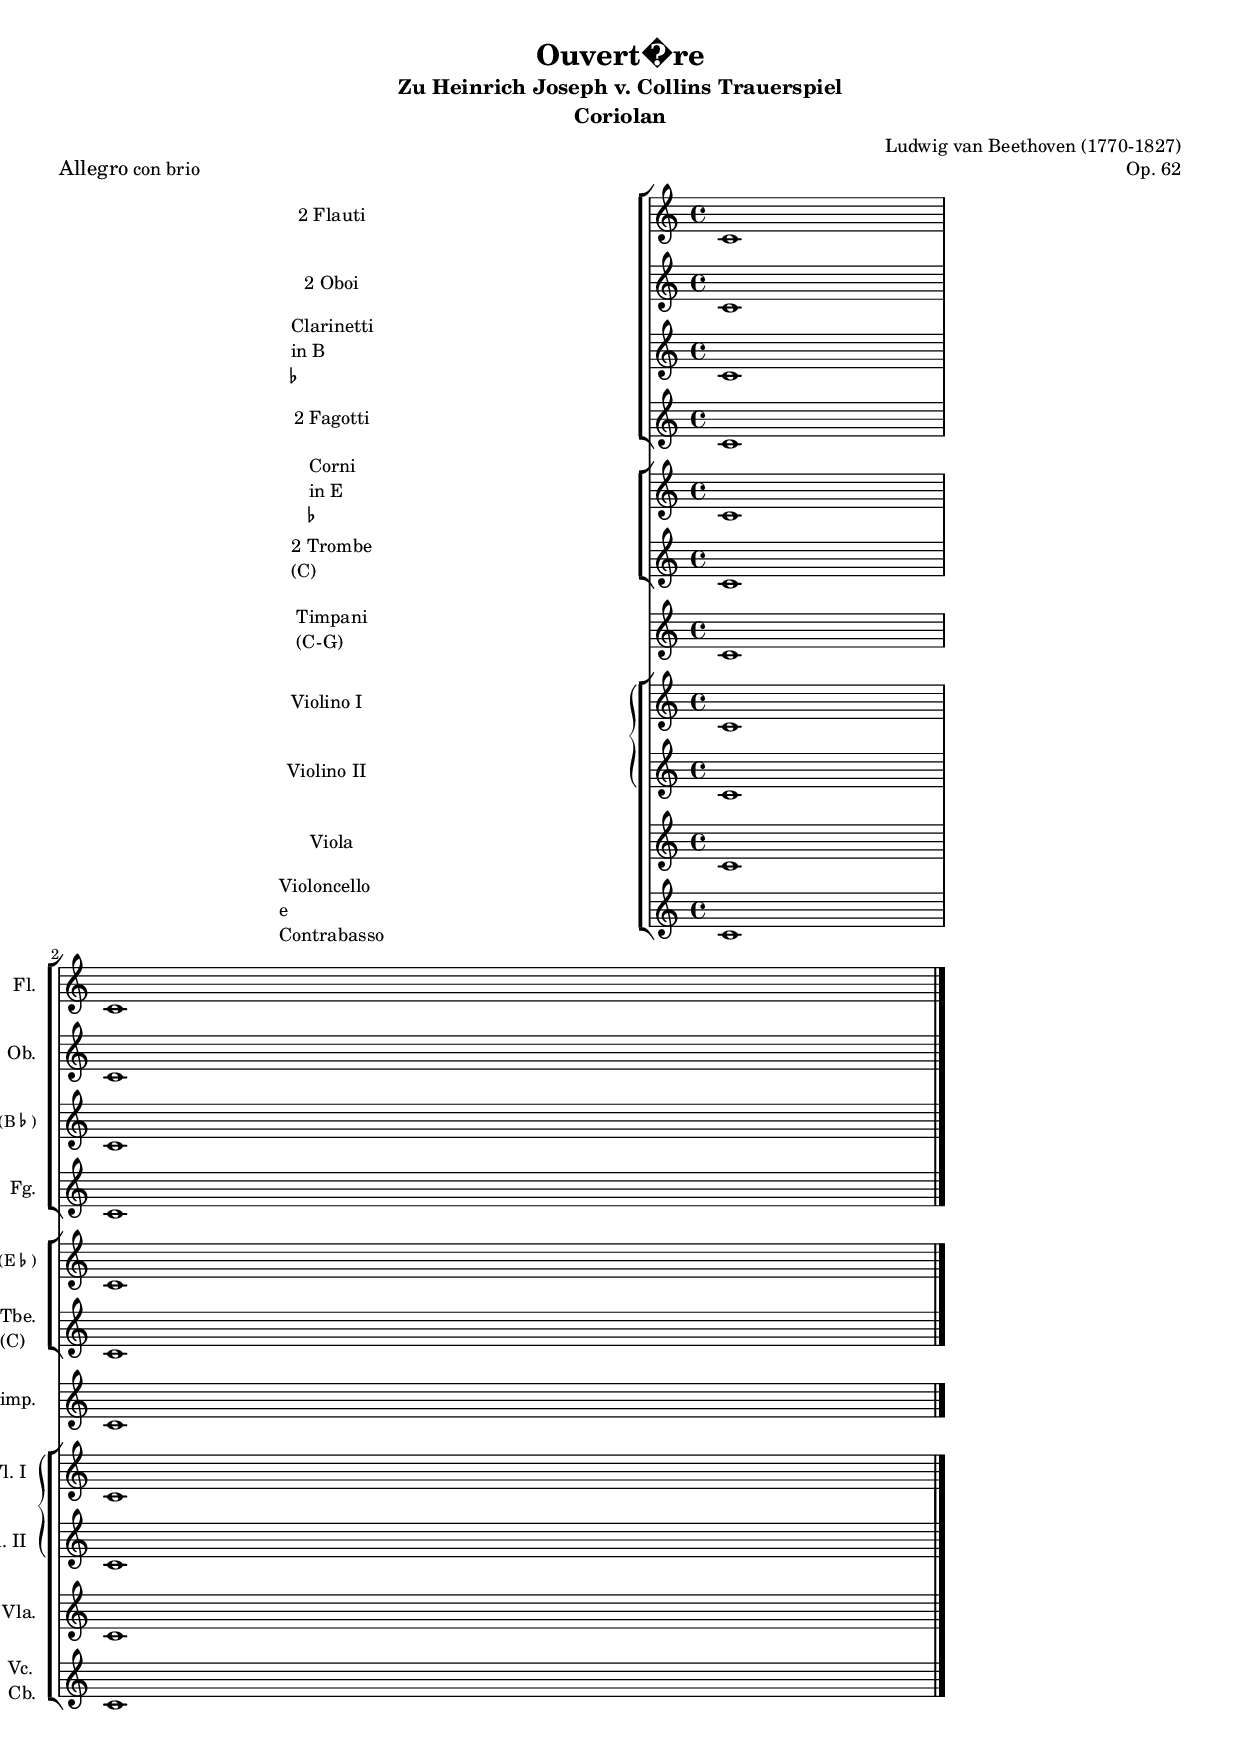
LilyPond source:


\version "2.3.4"


% Ugh, we need to override some LaTeX titling stuff
\header {
  title =	"Ouvert�re"
  subtitle =	"Zu Heinrich Joseph v. Collins Trauerspiel"
  subsubtitle =	\markup { \large \bold "Coriolan" }
  opus = "Op. 62"
  piece = \markup { \large Allegro con brio }
  composer = 	 "Ludwig van Beethoven (1770-1827)"

texidoc = "@cindex Orchestra Score
@cindex Coriolan Score
In an orchestral score (Beethoven's Coriolan overture), there are 
different instrument groups, and some of the instruments may be
transposed. Instruments are indicated either with a long or short name.
" }

#(set-global-staff-size 16)

raisedFlat = \markup { \raise #0.4 \smaller \smaller \flat  }



flauti =  \relative c' {
  \set Staff.instrument = #"2 Flauti"
  \set Staff.instr = #"Fl."
  \time 4/4
  c1 
  \break c
%  \break c
%  \break c
  \bar"|."
}

oboi =  \relative c' {
  \set Staff.instrument = #"2 Oboi"
  \set Staff.instr = #"Ob."
  c1 c
}

clarinetti =  \relative c' {
    \set Staff.instrument = \markup { \column < "Clarinetti" { "in B" \raisedFlat } > }
    \set Staff.instr = \markup { \smaller  { "Cl(B" \raisedFlat ")" } }

  c1 c
}

fagotti =  \relative c' {
  \set Staff.instrument = #"2 Fagotti"
  \set Staff.instr = #"Fg."
  c1 c
}

corni =  \relative c' {
    \set Staff.instrument = \markup { \column < "Corni" { "in E" \raisedFlat } > }
    \set Staff.instr = \markup { \smaller  { "Cor(E" \raisedFlat ")" } }

  c1 c
}

trombe =  \relative c' {
  \set Staff.instrument = \markup \column < "2 Trombe" "(C)" >
  \set Staff.instr = \markup \column <  "Tbe." "(C)" >

  c1 c
}

timpani =  \relative c' {
  \set Staff.instrument = \markup \column < "Timpani" "(C-G)" >
  \set Staff.instr = #"Timp."

  c1 c
}

violinoI =  \relative c' {
  \set Staff.instrument = #"Violino I  "
  \set Staff.instr = #"Vl. I  "
  c1 c
}

violinoII =  \relative c' {
  \set Staff.instrument = #"Violino II  "
  \set Staff.instr = #"Vl. II  "
  c1 c
}

viola =  \relative c' {
  \set Staff.instrument = #"Viola"
  \set Staff.instr = #"Vla."
  c1 c 
  %c
}

violoncello =  \relative c' {
  \set Staff.instrument = \markup \column < "Violoncello" "e" "Contrabasso" >
  \set Staff.instr = \markup \column <  "Vc." "Cb." >
  c1 c
}


#(set-global-staff-size 16)
\score {
  << 
    \context StaffGroup ="legni" << 
      \context Staff ="flauti" \flauti
      \context Staff ="oboi" \oboi
      \context Staff ="clarinetti" \clarinetti 
      \context Staff ="fagotti" \fagotti 
    >>
    \context StaffGroup ="ottoni" <<
      \context Staff ="corni" \corni
      \context Staff ="trombe" \trombe
    >>
    \context StaffGroup ="timpani" <<
      \context Staff ="timpani" \timpani
     { 
       \skip 1 
       % Hmm: this forces a staff-bracket, that's good!
       % However, I can't find where is decided on staff-bracket yes/no
     }
    >>
    \context StaffGroup ="archi" <<
      \context GrandStaff ="violini" <<
        \context Staff ="violinoI" \violinoI
        \context Staff ="violinoII" \violinoII
      >>
      \context Staff ="viola" \viola
      \context Staff ="violoncello" \violoncello
    >>
  >>
  \paper {
      indent=100.0\mm
      linewidth=150.0\mm
      \context {
	  \RemoveEmptyStaffContext
      }
      \context {
	  \Score
	  \override TimeSignature #'style = #'C
      }
  }
}


